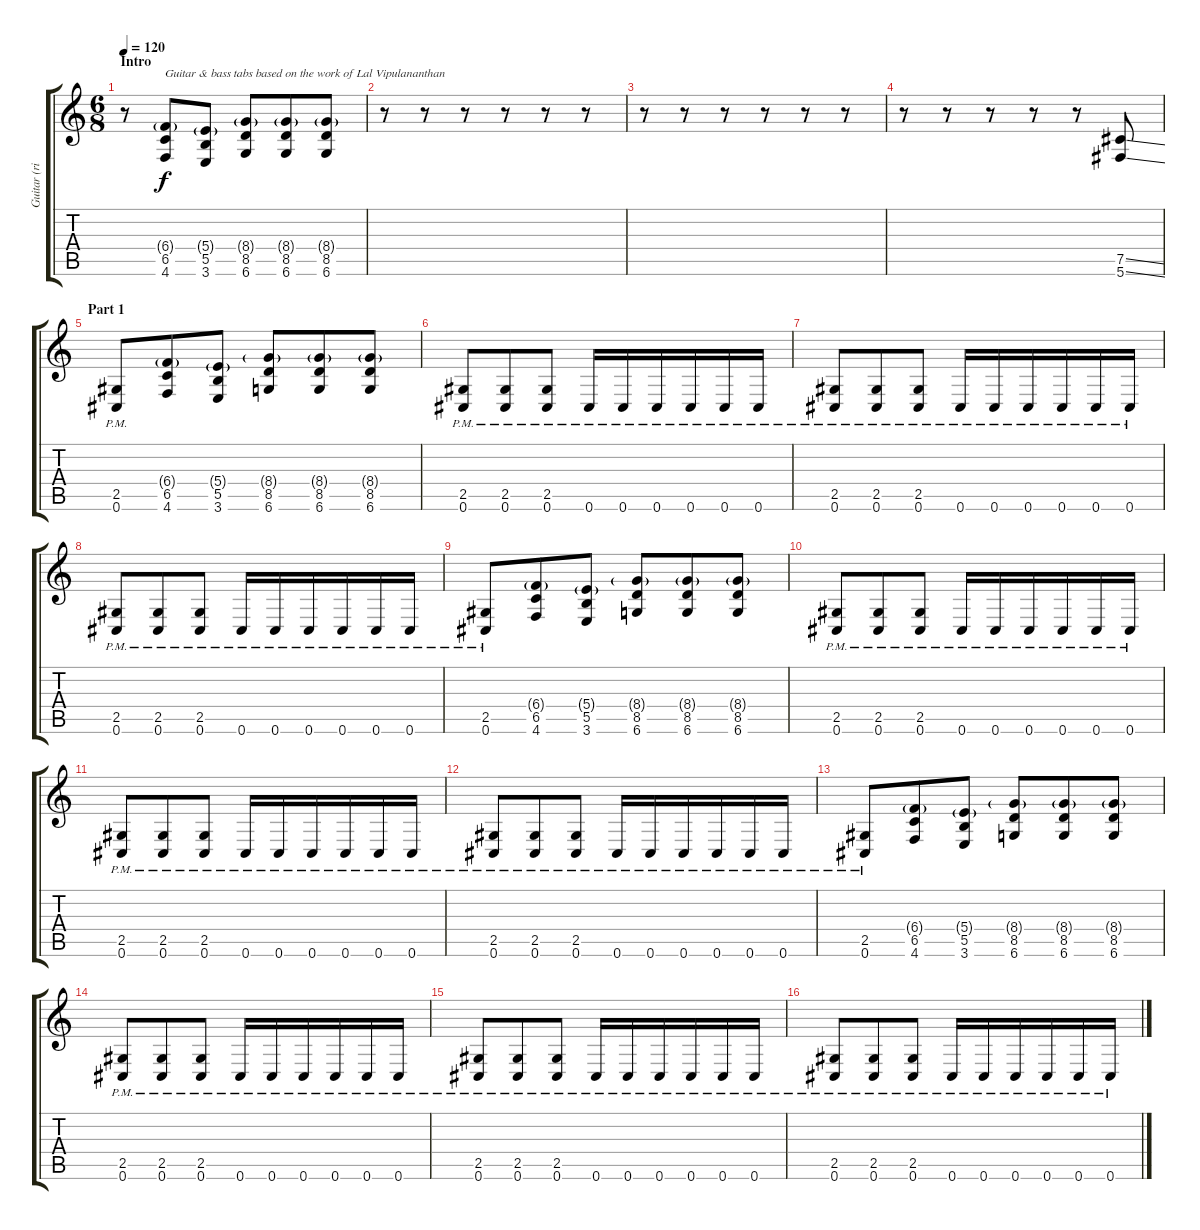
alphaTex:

\track ("Guitar (right)" "Guitar (ri") {instrument distortionguitar}
\staff {score tabs}
\tuning (Db4 Ab3 E3 B2 Gb2 Db2) {hide}
\ts (6 8)
\section ("" "Intro")
\tempo 120
\clef g2
\ks c
r.8{dy f instrument distortionguitar} (6.4{g} 6.5 4.6).8{txt "Guitar & bass tabs based on the work of Lal Vipulananthan"} (5.4{g} 5.5 3.6).8 (8.4{g} 8.5 6.6).8 (8.4{g} 8.5 6.6).8 (8.4{g} 8.5 6.6).8 |
r.8 r.8 r.8 r.8 r.8 r.8 |
r.8 r.8 r.8 r.8 r.8 r.8 |
r.8 r.8 r.8 r.8 r.8 (7.5{ss} 5.6{ss}).8 |
\section ("" "Part 1")
(2.5{pm} 0.6{pm}).8 (6.4{g} 6.5 4.6).8 (5.4{g} 5.5 3.6).8 (8.4{g} 8.5 6.6).8 (8.4{g} 8.5 6.6).8 (8.4{g} 8.5 6.6).8 |
(2.5{pm} 0.6{pm}).8 (2.5{pm} 0.6{pm}).8 (2.5{pm} 0.6{pm}).8 0.6{pm}.16 0.6{pm}.16 0.6{pm}.16 0.6{pm}.16 0.6{pm}.16 0.6{pm}.16 |
(2.5{pm} 0.6{pm}).8 (2.5{pm} 0.6{pm}).8 (2.5{pm} 0.6{pm}).8 0.6{pm}.16 0.6{pm}.16 0.6{pm}.16 0.6{pm}.16 0.6{pm}.16 0.6{pm}.16 |
(2.5{pm} 0.6{pm}).8 (2.5{pm} 0.6{pm}).8 (2.5{pm} 0.6{pm}).8 0.6{pm}.16 0.6{pm}.16 0.6{pm}.16 0.6{pm}.16 0.6{pm}.16 0.6{pm}.16 |
(2.5{pm} 0.6{pm}).8 (6.4{g} 6.5 4.6).8 (5.4{g} 5.5 3.6).8 (8.4{g} 8.5 6.6).8 (8.4{g} 8.5 6.6).8 (8.4{g} 8.5 6.6).8 |
(2.5{pm} 0.6{pm}).8 (2.5{pm} 0.6{pm}).8 (2.5{pm} 0.6{pm}).8 0.6{pm}.16 0.6{pm}.16 0.6{pm}.16 0.6{pm}.16 0.6{pm}.16 0.6{pm}.16 |
(2.5{pm} 0.6{pm}).8 (2.5{pm} 0.6{pm}).8 (2.5{pm} 0.6{pm}).8 0.6{pm}.16 0.6{pm}.16 0.6{pm}.16 0.6{pm}.16 0.6{pm}.16 0.6{pm}.16 |
(2.5{pm} 0.6{pm}).8 (2.5{pm} 0.6{pm}).8 (2.5{pm} 0.6{pm}).8 0.6{pm}.16 0.6{pm}.16 0.6{pm}.16 0.6{pm}.16 0.6{pm}.16 0.6{pm}.16 |
(2.5{pm} 0.6{pm}).8 (6.4{g} 6.5 4.6).8 (5.4{g} 5.5 3.6).8 (8.4{g} 8.5 6.6).8 (8.4{g} 8.5 6.6).8 (8.4{g} 8.5 6.6).8 |
(2.5{pm} 0.6{pm}).8 (2.5{pm} 0.6{pm}).8 (2.5{pm} 0.6{pm}).8 0.6{pm}.16 0.6{pm}.16 0.6{pm}.16 0.6{pm}.16 0.6{pm}.16 0.6{pm}.16 |
(2.5{pm} 0.6{pm}).8 (2.5{pm} 0.6{pm}).8 (2.5{pm} 0.6{pm}).8 0.6{pm}.16 0.6{pm}.16 0.6{pm}.16 0.6{pm}.16 0.6{pm}.16 0.6{pm}.16 |
(2.5{pm} 0.6{pm}).8 (2.5{pm} 0.6{pm}).8 (2.5{pm} 0.6{pm}).8 0.6{pm}.16 0.6{pm}.16 0.6{pm}.16 0.6{pm}.16 0.6{pm}.16 0.6{pm}.16
